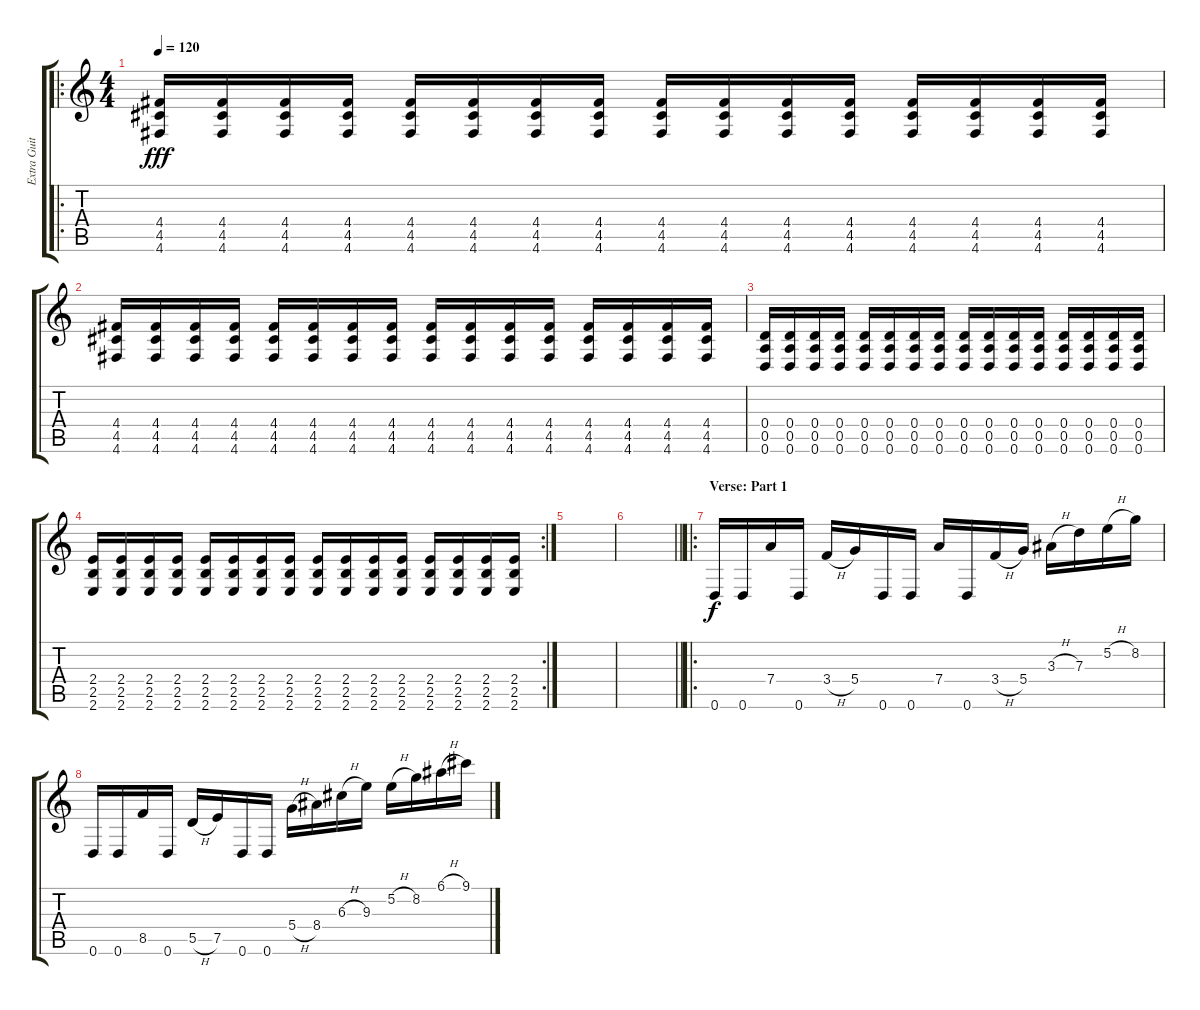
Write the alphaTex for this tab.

\track ("Extra Guitar" "Extra Guit") {instrument distortionguitar}
\staff {score tabs}
\tuning (E4 B3 G3 D3 A2 D2) {hide}
\ro
\ts (4 4)
\tempo 120
\clef g2
\ks c
(4.4 4.5 4.6).16{dy fff} (4.4 4.5 4.6).16 (4.4 4.5 4.6).16 (4.4 4.5 4.6).16 (4.4 4.5 4.6).16 (4.4 4.5 4.6).16 (4.4 4.5 4.6).16 (4.4 4.5 4.6).16 (4.4 4.5 4.6).16 (4.4 4.5 4.6).16 (4.4 4.5 4.6).16 (4.4 4.5 4.6).16 (4.4 4.5 4.6).16 (4.4 4.5 4.6).16 (4.4 4.5 4.6).16 (4.4 4.5 4.6).16 |
(4.4 4.5 4.6).16 (4.4 4.5 4.6).16 (4.4 4.5 4.6).16 (4.4 4.5 4.6).16 (4.4 4.5 4.6).16 (4.4 4.5 4.6).16 (4.4 4.5 4.6).16 (4.4 4.5 4.6).16 (4.4 4.5 4.6).16 (4.4 4.5 4.6).16 (4.4 4.5 4.6).16 (4.4 4.5 4.6).16 (4.4 4.5 4.6).16 (4.4 4.5 4.6).16 (4.4 4.5 4.6).16 (4.4 4.5 4.6).16 |
(0.4 0.5 0.6).16 (0.4 0.5 0.6).16 (0.4 0.5 0.6).16 (0.4 0.5 0.6).16 (0.4 0.5 0.6).16 (0.4 0.5 0.6).16 (0.4 0.5 0.6).16 (0.4 0.5 0.6).16 (0.4 0.5 0.6).16 (0.4 0.5 0.6).16 (0.4 0.5 0.6).16 (0.4 0.5 0.6).16 (0.4 0.5 0.6).16 (0.4 0.5 0.6).16 (0.4 0.5 0.6).16 (0.4 0.5 0.6).16 |
\rc 2
(2.4 2.5 2.6).16 (2.4 2.5 2.6).16 (2.4 2.5 2.6).16 (2.4 2.5 2.6).16 (2.4 2.5 2.6).16 (2.4 2.5 2.6).16 (2.4 2.5 2.6).16 (2.4 2.5 2.6).16 (2.4 2.5 2.6).16 (2.4 2.5 2.6).16 (2.4 2.5 2.6).16 (2.4 2.5 2.6).16 (2.4 2.5 2.6).16 (2.4 2.5 2.6).16 (2.4 2.5 2.6).16 (2.4 2.5 2.6).16 |
|
\barLineRight lightlight
|
\ro
\section ("" "Verse: Part 1")
0.6.16{dy f} 0.6.16 7.4.16 0.6.16 3.4{h}.16 5.4.16 0.6.16 0.6.16 7.4.16 0.6.16 3.4{h}.16 5.4.16 3.3{h}.16 7.3.16 5.2{h}.16 8.2.16 |
0.6.16 0.6.16 8.5.16 0.6.16 5.5{h}.16 7.5.16 0.6.16 0.6.16 5.4{h}.16 8.4.16 6.3{h}.16 9.3.16 5.2{h}.16 8.2.16 6.1{h}.16 9.1.16
